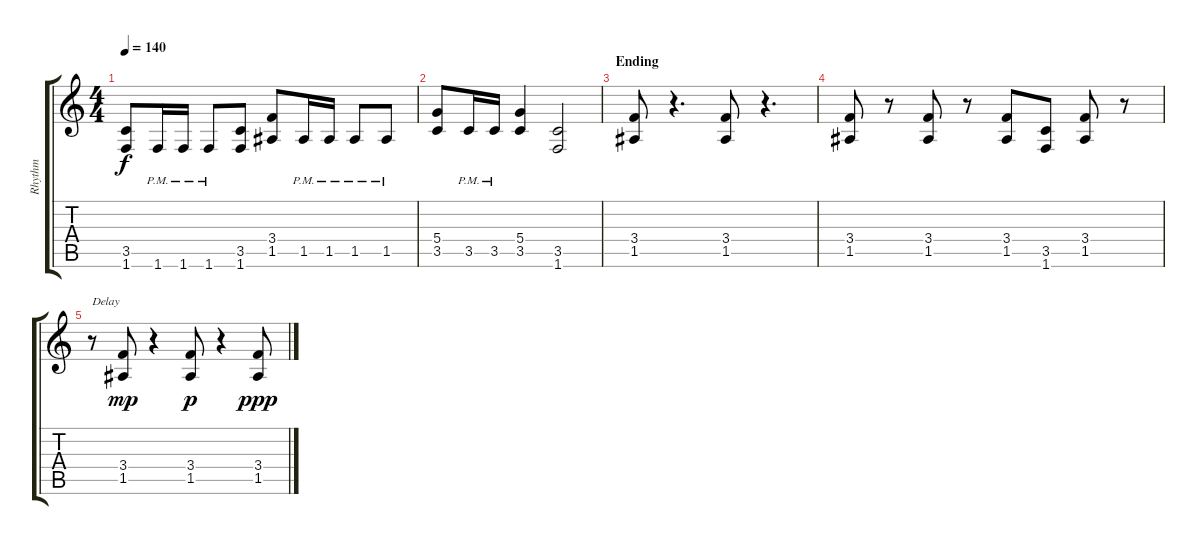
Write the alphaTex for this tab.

\track ("Rhythm" "Rhythm") {instrument distortionguitar}
\staff {score tabs}
\tuning (E4 B3 G3 D3 A2 E2) {hide}
\ts (4 4)
\tempo 140
\clef g2
\ks c
(3.5 1.6).8{dy f} 1.6{pm}.16 1.6{pm}.16 1.6{pm}.8 (3.5 1.6).8 (3.4 1.5).8 1.5{pm}.16 1.5{pm}.16 1.5{pm}.8 1.5{pm}.8 |
(5.4 3.5).8 3.5{pm}.16 3.5{pm}.16 (5.4 3.5).4 (3.5 1.6).2 |
\section ("" "Ending")
(3.4 1.5).8 r.4{d} (3.4 1.5).8 r.4{d} |
(3.4 1.5).8 r.8 (3.4 1.5).8 r.8 (3.4 1.5).8 (3.5 1.6).8 (3.4 1.5).8 r.8 |
r.8{txt "Delay"} (3.4 1.5).8{dy mp} r.4 (3.4 1.5).8{dy p} r.4 (3.4 1.5).8{dy ppp}
